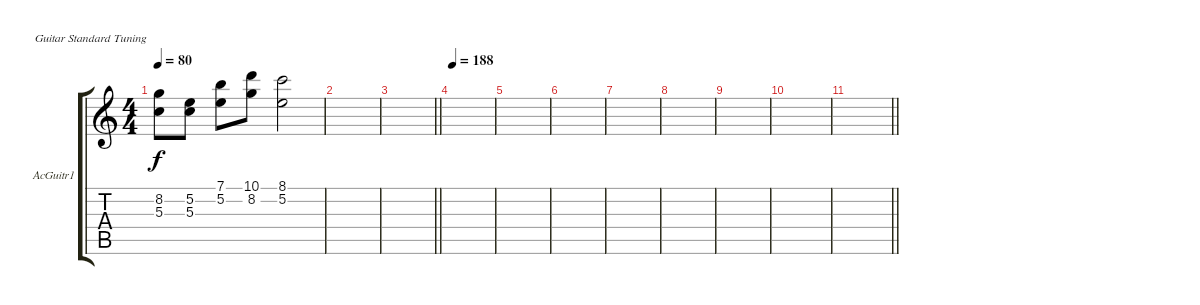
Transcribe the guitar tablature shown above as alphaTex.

\bracketExtendMode groupsimilarinstruments
\firstSystemTrackNameOrientation horizontal
\otherSystemsTrackNameOrientation horizontal
\track ("Acoustic Guitar 1" "AcGuitr1") {instrument acousticguitarsteel}
\staff {score tabs}
\tuning (E4 B3 G3 D3 A2 E2)
\ts (4 4)
\tempo 80
\clef g2
\ks c
(8.2 5.3).8{dy f} (5.2 5.3).8 (7.1 5.2).8 (10.1 8.2).8 (8.1 5.2).2 |
|
\barLineRight lightlight
|
\tempo 188
|
|
|
|
|
|
|
\barLineRight lightlight
